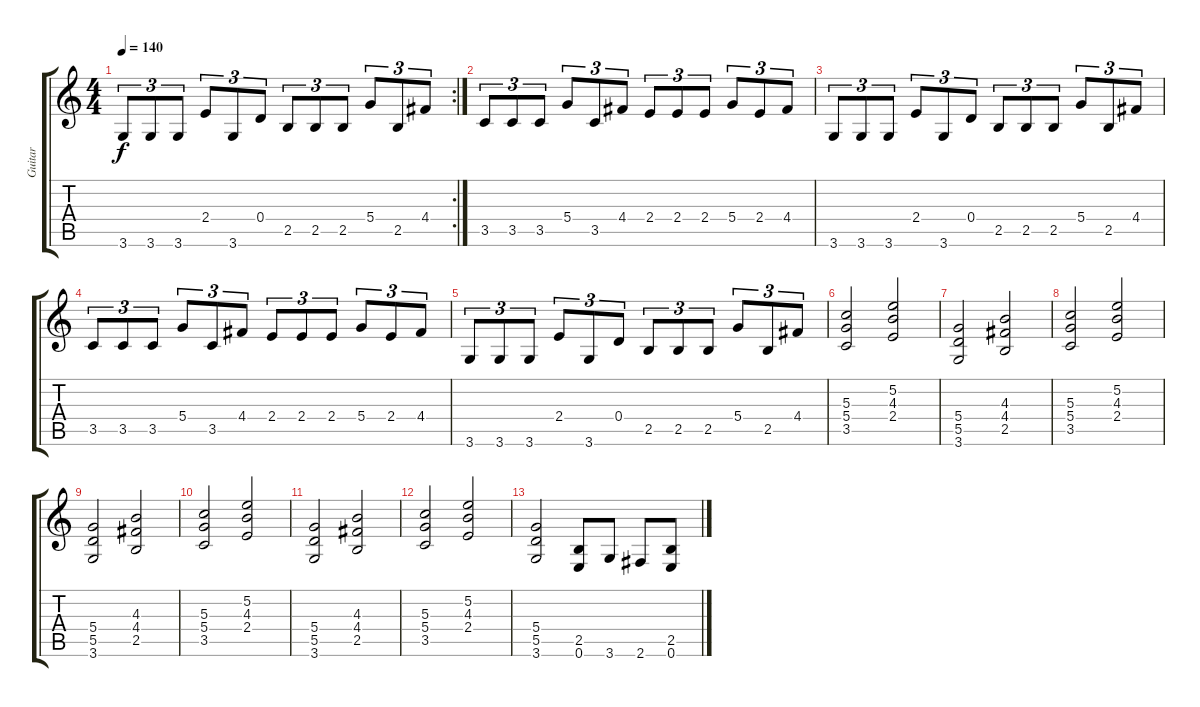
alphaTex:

\track ("Guitar" "Guitar") {instrument distortionguitar}
\staff {score tabs}
\tuning (E4 B3 G3 D3 A2 E2) {hide}
\rc 2
\ts (4 4)
\tempo 140
\clef g2
\ks c
3.6.8{tu (3 2) dy f} 3.6.8{tu (3 2)} 3.6.8{tu (3 2)} 2.4.8{tu (3 2)} 3.6.8{tu (3 2)} 0.4.8{tu (3 2)} 2.5.8{tu (3 2)} 2.5.8{tu (3 2)} 2.5.8{tu (3 2)} 5.4.8{tu (3 2)} 2.5.8{tu (3 2)} 4.4.8{tu (3 2)} |
3.5.8{tu (3 2)} 3.5.8{tu (3 2)} 3.5.8{tu (3 2)} 5.4.8{tu (3 2)} 3.5.8{tu (3 2)} 4.4.8{tu (3 2)} 2.4.8{tu (3 2)} 2.4.8{tu (3 2)} 2.4.8{tu (3 2)} 5.4.8{tu (3 2)} 2.4.8{tu (3 2)} 4.4.8{tu (3 2)} |
3.6.8{tu (3 2)} 3.6.8{tu (3 2)} 3.6.8{tu (3 2)} 2.4.8{tu (3 2)} 3.6.8{tu (3 2)} 0.4.8{tu (3 2)} 2.5.8{tu (3 2)} 2.5.8{tu (3 2)} 2.5.8{tu (3 2)} 5.4.8{tu (3 2)} 2.5.8{tu (3 2)} 4.4.8{tu (3 2)} |
3.5.8{tu (3 2)} 3.5.8{tu (3 2)} 3.5.8{tu (3 2)} 5.4.8{tu (3 2)} 3.5.8{tu (3 2)} 4.4.8{tu (3 2)} 2.4.8{tu (3 2)} 2.4.8{tu (3 2)} 2.4.8{tu (3 2)} 5.4.8{tu (3 2)} 2.4.8{tu (3 2)} 4.4.8{tu (3 2)} |
3.6.8{tu (3 2)} 3.6.8{tu (3 2)} 3.6.8{tu (3 2)} 2.4.8{tu (3 2)} 3.6.8{tu (3 2)} 0.4.8{tu (3 2)} 2.5.8{tu (3 2)} 2.5.8{tu (3 2)} 2.5.8{tu (3 2)} 5.4.8{tu (3 2)} 2.5.8{tu (3 2)} 4.4.8{tu (3 2)} |
(5.3 5.4 3.5).2 (5.2 4.3 2.4).2 |
(5.4 5.5 3.6).2 (4.3 4.4 2.5).2 |
(5.3 5.4 3.5).2 (5.2 4.3 2.4).2 |
(5.4 5.5 3.6).2 (4.3 4.4 2.5).2 |
(5.3 5.4 3.5).2 (5.2 4.3 2.4).2 |
(5.4 5.5 3.6).2 (4.3 4.4 2.5).2 |
(5.3 5.4 3.5).2 (5.2 4.3 2.4).2 |
(5.4 5.5 3.6).2 (2.5 0.6).8 3.6.8 2.6.8 (2.5 0.6).8
